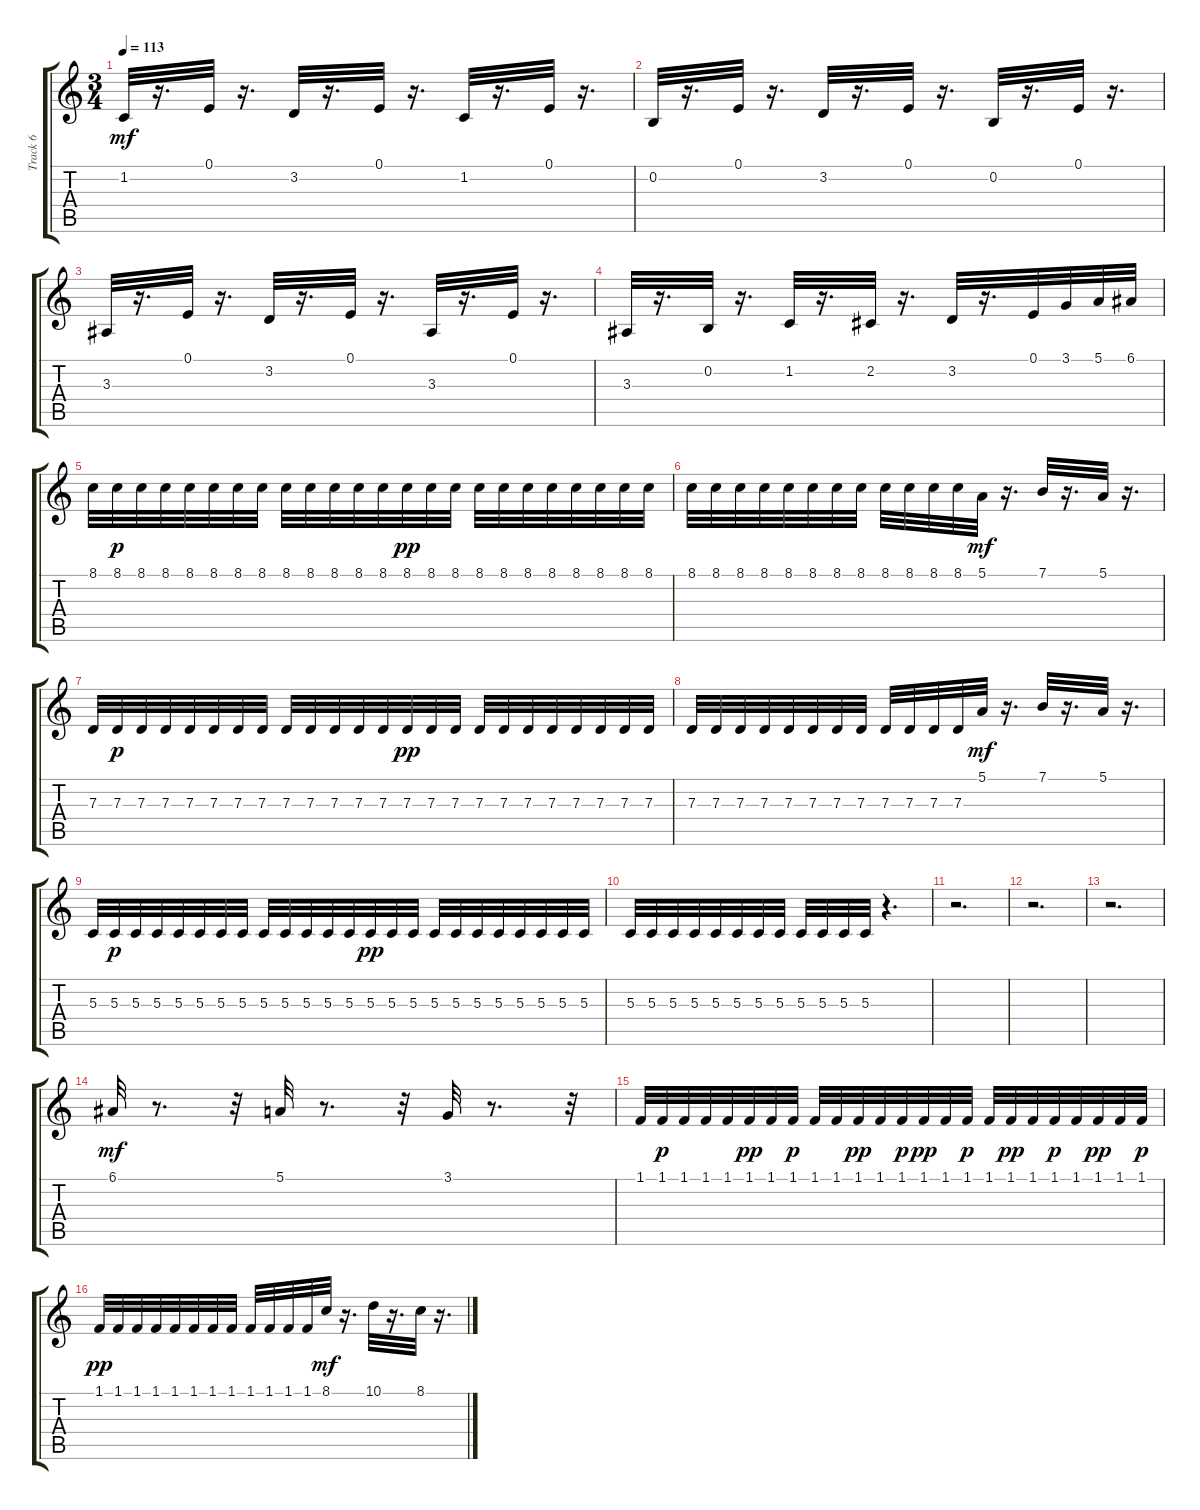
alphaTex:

\track ("Track 6" "Track 6") {instrument fx4atmosphere}
\staff {score tabs}
\tuning (E4 B3 G3 D3 A2 E2) {hide}
\ts (3 4)
\tempo 113
\clef g2
\ks c
1.2.32{dy mf} r.16{d} 0.1.32 r.16{d} 3.2.32 r.16{d} 0.1.32 r.16{d} 1.2.32 r.16{d} 0.1.32 r.16{d} |
0.2.32 r.16{d} 0.1.32 r.16{d} 3.2.32 r.16{d} 0.1.32 r.16{d} 0.2.32 r.16{d} 0.1.32 r.16{d} |
3.3.32 r.16{d} 0.1.32 r.16{d} 3.2.32 r.16{d} 0.1.32 r.16{d} 3.3.32 r.16{d} 0.1.32 r.16{d} |
3.3.32 r.16{d} 0.2.32 r.16{d} 1.2.32 r.16{d} 2.2.32 r.16{d} 3.2.32 r.16{d} 0.1.32 3.1.32 5.1.32 6.1.32 |
8.1.32 8.1.32{dy p} 8.1.32 8.1.32 8.1.32 8.1.32 8.1.32 8.1.32 8.1.32 8.1.32 8.1.32 8.1.32 8.1.32 8.1.32{dy pp} 8.1.32 8.1.32 8.1.32 8.1.32 8.1.32 8.1.32 8.1.32 8.1.32 8.1.32 8.1.32 |
8.1.32 8.1.32 8.1.32 8.1.32 8.1.32 8.1.32 8.1.32 8.1.32 8.1.32 8.1.32 8.1.32 8.1.32 5.1.32{dy mf} r.16{d} 7.1.32 r.16{d} 5.1.32 r.16{d} |
7.3.32 7.3.32{dy p} 7.3.32 7.3.32 7.3.32 7.3.32 7.3.32 7.3.32 7.3.32 7.3.32 7.3.32 7.3.32 7.3.32 7.3.32{dy pp} 7.3.32 7.3.32 7.3.32 7.3.32 7.3.32 7.3.32 7.3.32 7.3.32 7.3.32 7.3.32 |
7.3.32 7.3.32 7.3.32 7.3.32 7.3.32 7.3.32 7.3.32 7.3.32 7.3.32 7.3.32 7.3.32 7.3.32 5.1.32{dy mf} r.16{d} 7.1.32 r.16{d} 5.1.32 r.16{d} |
5.3.32 5.3.32{dy p} 5.3.32 5.3.32 5.3.32 5.3.32 5.3.32 5.3.32 5.3.32 5.3.32 5.3.32 5.3.32 5.3.32 5.3.32{dy pp} 5.3.32 5.3.32 5.3.32 5.3.32 5.3.32 5.3.32 5.3.32 5.3.32 5.3.32 5.3.32 |
5.3.32 5.3.32 5.3.32 5.3.32 5.3.32 5.3.32 5.3.32 5.3.32 5.3.32 5.3.32 5.3.32 5.3.32 r.4{d} |
r.2{d} |
r.2{d} |
r.2{d} |
6.1.32{dy mf} r.8{d} r.32 5.1.32 r.8{d} r.32 3.1.32 r.8{d} r.32 |
1.1.32 1.1.32{dy p} 1.1.32 1.1.32 1.1.32 1.1.32{dy pp} 1.1.32 1.1.32{dy p} 1.1.32 1.1.32 1.1.32{dy pp} 1.1.32 1.1.32{dy p} 1.1.32{dy pp} 1.1.32 1.1.32{dy p} 1.1.32 1.1.32{dy pp} 1.1.32 1.1.32{dy p} 1.1.32 1.1.32{dy pp} 1.1.32 1.1.32{dy p} |
1.1.32{dy pp} 1.1.32 1.1.32 1.1.32 1.1.32 1.1.32 1.1.32 1.1.32 1.1.32 1.1.32 1.1.32 1.1.32 8.1.32{dy mf} r.16{d} 10.1.32 r.16{d} 8.1.32 r.16{d}
